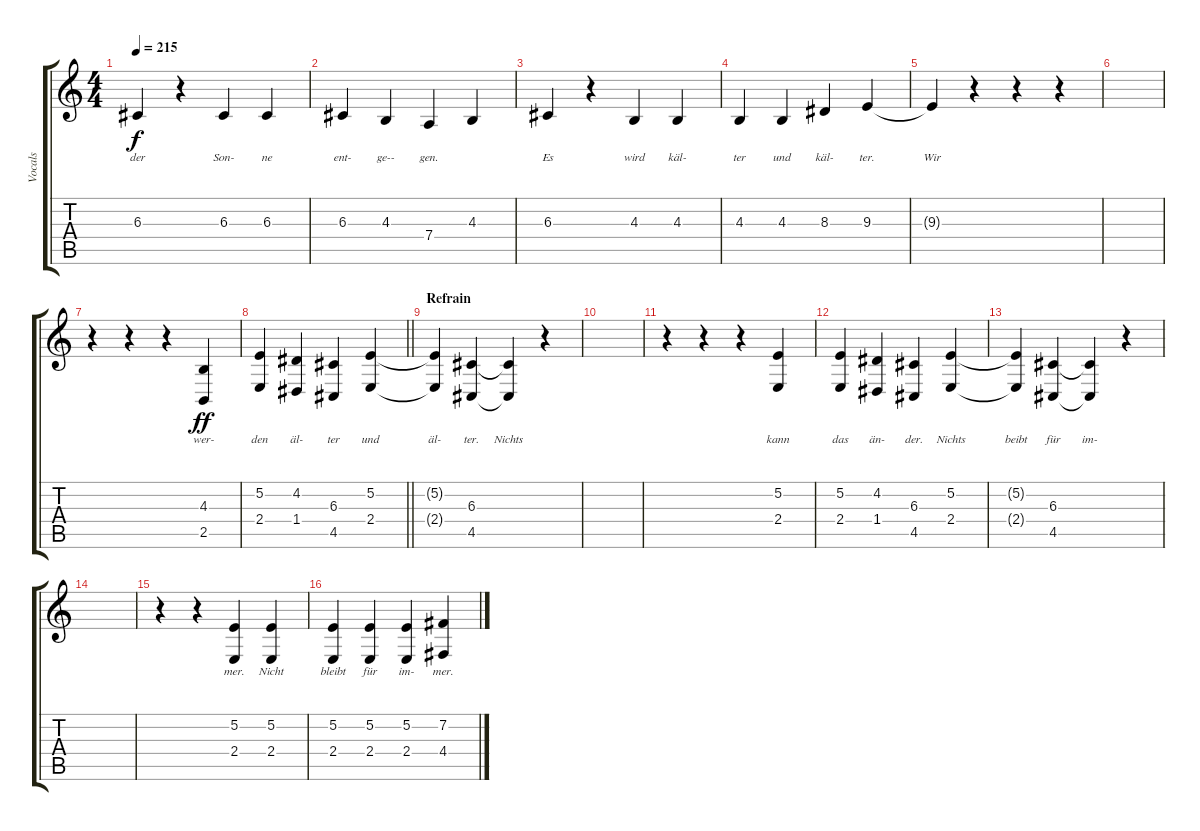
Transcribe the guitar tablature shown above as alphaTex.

\track ("Vocals" "Vocals") {instrument altosax}
\staff {score tabs}
\tuning (E4 B3 G3 D3 A2 E2) {hide}
\ts (4 4)
\tempo 215
\clef g2
\ks c
6.3{t}.4{lyrics (0 "der") lyrics (1 "") lyrics (2 "") lyrics (3 "") lyrics (4 "") dy f} r.4 6.3.4{lyrics (0 "Son-") lyrics (1 "") lyrics (2 "") lyrics (3 "") lyrics (4 "")} 6.3.4{lyrics (0 "ne") lyrics (1 "") lyrics (2 "") lyrics (3 "") lyrics (4 "")} |
6.3.4{lyrics (0 "ent-") lyrics (1 "") lyrics (2 "") lyrics (3 "") lyrics (4 "")} 4.3.4{lyrics (0 "ge--") lyrics (1 "") lyrics (2 "") lyrics (3 "") lyrics (4 "")} 7.4.4{lyrics (0 "gen.") lyrics (1 "") lyrics (2 "") lyrics (3 "") lyrics (4 "")} 4.3.4{lyrics (0 "") lyrics (1 "") lyrics (2 "") lyrics (3 "") lyrics (4 "")} |
6.3.4{lyrics (0 "Es") lyrics (1 "") lyrics (2 "") lyrics (3 "") lyrics (4 "")} r.4 4.3.4{lyrics (0 "wird") lyrics (1 "") lyrics (2 "") lyrics (3 "") lyrics (4 "")} 4.3.4{lyrics (0 "käl-") lyrics (1 "") lyrics (2 "") lyrics (3 "") lyrics (4 "")} |
4.3.4{lyrics (0 "ter") lyrics (1 "") lyrics (2 "") lyrics (3 "") lyrics (4 "")} 4.3.4{lyrics (0 "und") lyrics (1 "") lyrics (2 "") lyrics (3 "") lyrics (4 "")} 8.3.4{lyrics (0 "käl-") lyrics (1 "") lyrics (2 "") lyrics (3 "") lyrics (4 "")} 9.3.4{lyrics (0 "ter.") lyrics (1 "") lyrics (2 "") lyrics (3 "") lyrics (4 "")} |
9.3{t}.4{lyrics (0 "Wir") lyrics (1 "") lyrics (2 "") lyrics (3 "") lyrics (4 "")} r.4 r.4 r.4 |
|
r.4 r.4 r.4 (4.3 2.5).4{lyrics (0 "wer-") lyrics (1 "") lyrics (2 "") lyrics (3 "") lyrics (4 "") dy ff} |
\barLineRight lightlight
(5.2 2.4).4{lyrics (0 "den") lyrics (1 "") lyrics (2 "") lyrics (3 "") lyrics (4 "")} (4.2 1.4).4{lyrics (0 "äl-") lyrics (1 "") lyrics (2 "") lyrics (3 "") lyrics (4 "")} (6.3 4.5).4{lyrics (0 "ter") lyrics (1 "") lyrics (2 "") lyrics (3 "") lyrics (4 "")} (5.2 2.4).4{lyrics (0 "und") lyrics (1 "") lyrics (2 "") lyrics (3 "") lyrics (4 "")} |
\section ("" "Refrain")
(5.2{t} 2.4{t}).4{lyrics (0 "äl-") lyrics (1 "") lyrics (2 "") lyrics (3 "") lyrics (4 "")} (6.3 4.5).4{lyrics (0 "ter.") lyrics (1 "") lyrics (2 "") lyrics (3 "") lyrics (4 "")} (6.3{t} 4.5{t}).4{lyrics (0 "Nichts") lyrics (1 "") lyrics (2 "") lyrics (3 "") lyrics (4 "")} r.4 |
|
r.4 r.4 r.4 (5.2 2.4).4{lyrics (0 "kann") lyrics (1 "") lyrics (2 "") lyrics (3 "") lyrics (4 "")} |
(5.2 2.4).4{lyrics (0 "das") lyrics (1 "") lyrics (2 "") lyrics (3 "") lyrics (4 "")} (4.2 1.4).4{lyrics (0 "än-") lyrics (1 "") lyrics (2 "") lyrics (3 "") lyrics (4 "")} (6.3 4.5).4{lyrics (0 "der.") lyrics (1 "") lyrics (2 "") lyrics (3 "") lyrics (4 "")} (5.2 2.4).4{lyrics (0 "Nichts") lyrics (1 "") lyrics (2 "") lyrics (3 "") lyrics (4 "")} |
(5.2{t} 2.4{t}).4{lyrics (0 "beibt") lyrics (1 "") lyrics (2 "") lyrics (3 "") lyrics (4 "")} (6.3 4.5).4{lyrics (0 "für") lyrics (1 "") lyrics (2 "") lyrics (3 "") lyrics (4 "")} (6.3{t} 4.5{t}).4{lyrics (0 "im-") lyrics (1 "") lyrics (2 "") lyrics (3 "") lyrics (4 "")} r.4 |
|
r.4 r.4 (5.2 2.4).4{lyrics (0 "mer.") lyrics (1 "") lyrics (2 "") lyrics (3 "") lyrics (4 "")} (5.2 2.4).4{lyrics (0 "Nicht") lyrics (1 "") lyrics (2 "") lyrics (3 "") lyrics (4 "")} |
(5.2 2.4).4{lyrics (0 "bleibt") lyrics (1 "") lyrics (2 "") lyrics (3 "") lyrics (4 "")} (5.2 2.4).4{lyrics (0 "für") lyrics (1 "") lyrics (2 "") lyrics (3 "") lyrics (4 "")} (5.2 2.4).4{lyrics (0 "im-") lyrics (1 "") lyrics (2 "") lyrics (3 "") lyrics (4 "")} (7.2 4.4).4{lyrics (0 "mer.") lyrics (1 "") lyrics (2 "") lyrics (3 "") lyrics (4 "")}
